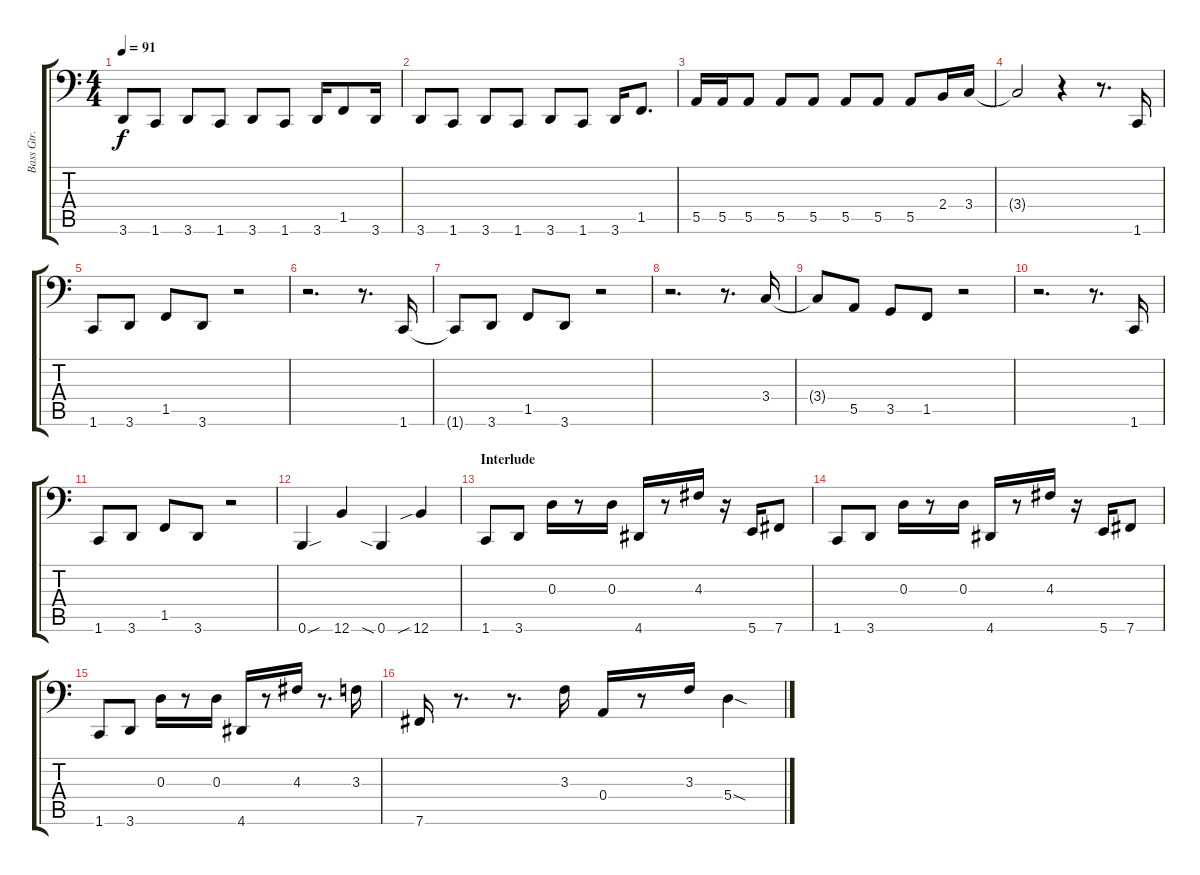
\track ("Bass Gtr." "Bass Gtr.") {instrument electricbassfinger}
\staff {score tabs}
\tuning (C3 G2 D2 A1 E1 B0) {hide}
\ts (4 4)
\tempo 91
\clef f4
\ks c
3.6.8{dy f} 1.6.8 3.6.8 1.6.8 3.6.8 1.6.8 3.6.16 1.5.8 3.6.16 |
3.6.8 1.6.8 3.6.8 1.6.8 3.6.8 1.6.8 3.6.16 1.5.8{d} |
5.5.16 5.5.16 5.5.8 5.5.8 5.5.8 5.5.8 5.5.8 5.5.8 2.4.16 3.4.16 |
3.4{t}.2 r.4 r.8{d} 1.6.16 |
1.6.8 3.6.8 1.5.8 3.6.8 r.2 |
r.2{d} r.8{d} 1.6.16 |
1.6{t}.8 3.6.8 1.5.8 3.6.8 r.2 |
r.2{d} r.8{d} 3.4.16 |
3.4{t}.8 5.5.8 3.5.8 1.5.8 r.2 |
r.2{d} r.8{d} 1.6.16 |
1.6.8 3.6.8 1.5.8 3.6.8 r.2 |
0.6{sou}.4 12.6.4 0.6{sia}.4 12.6{sib}.4 |
\section ("" "Interlude")
1.6.8{instrument slapbass1} 3.6.8 0.3.16 r.8 0.3.16 4.6.16 r.8 4.3.16 r.16 5.6.16 7.6.8 |
1.6.8 3.6.8 0.3.16 r.8 0.3.16 4.6.16 r.8 4.3.16 r.16 5.6.16 7.6.8 |
1.6.8 3.6.8 0.3.16 r.8 0.3.16 4.6.16 r.8 4.3.16 r.8{d} 3.3.16 |
7.6.16 r.8{d} r.8{d} 3.3.16 0.4.16 r.8 3.3.16 5.4{sod}.4
